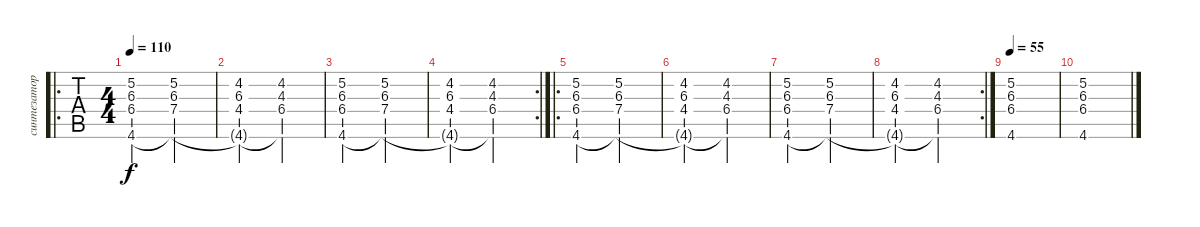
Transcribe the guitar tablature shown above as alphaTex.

\track ("синтезатор (сэмпл орган)" "синтезатор") {instrument drawbarorgan}
\staff {tabs}
\tuning (E4 B3 G3 D3 A2 E2) {hide}
\ro
\ts (4 4)
\tempo 110
\clef g2
\ks c
(5.2 6.3 6.4 4.6).2{dy f} (5.2 6.3 7.4 4.6{t}).2 |
(4.2 6.3 4.4 4.6{t}).2 (4.2 4.3 6.4 4.6{t}).2 |
(5.2 6.3 6.4 4.6).2 (5.2 6.3 7.4 4.6{t}).2 |
\rc 2
(4.2 6.3 4.4 4.6{t}).2 (4.2 4.3 6.4 4.6{t}).2 |
\ro
(5.2 6.3 6.4 4.6).2 (5.2 6.3 7.4 4.6{t}).2 |
(4.2 6.3 4.4 4.6{t}).2 (4.2 4.3 6.4 4.6{t}).2 |
(5.2 6.3 6.4 4.6).2 (5.2 6.3 7.4 4.6{t}).2 |
\rc 2
(4.2 6.3 4.4 4.6{t}).2 (4.2 4.3 6.4 4.6{t}).2 |
\tempo 55
(5.2 6.3 6.4 4.6).1 |
(5.2 6.3 6.4 4.6).1
